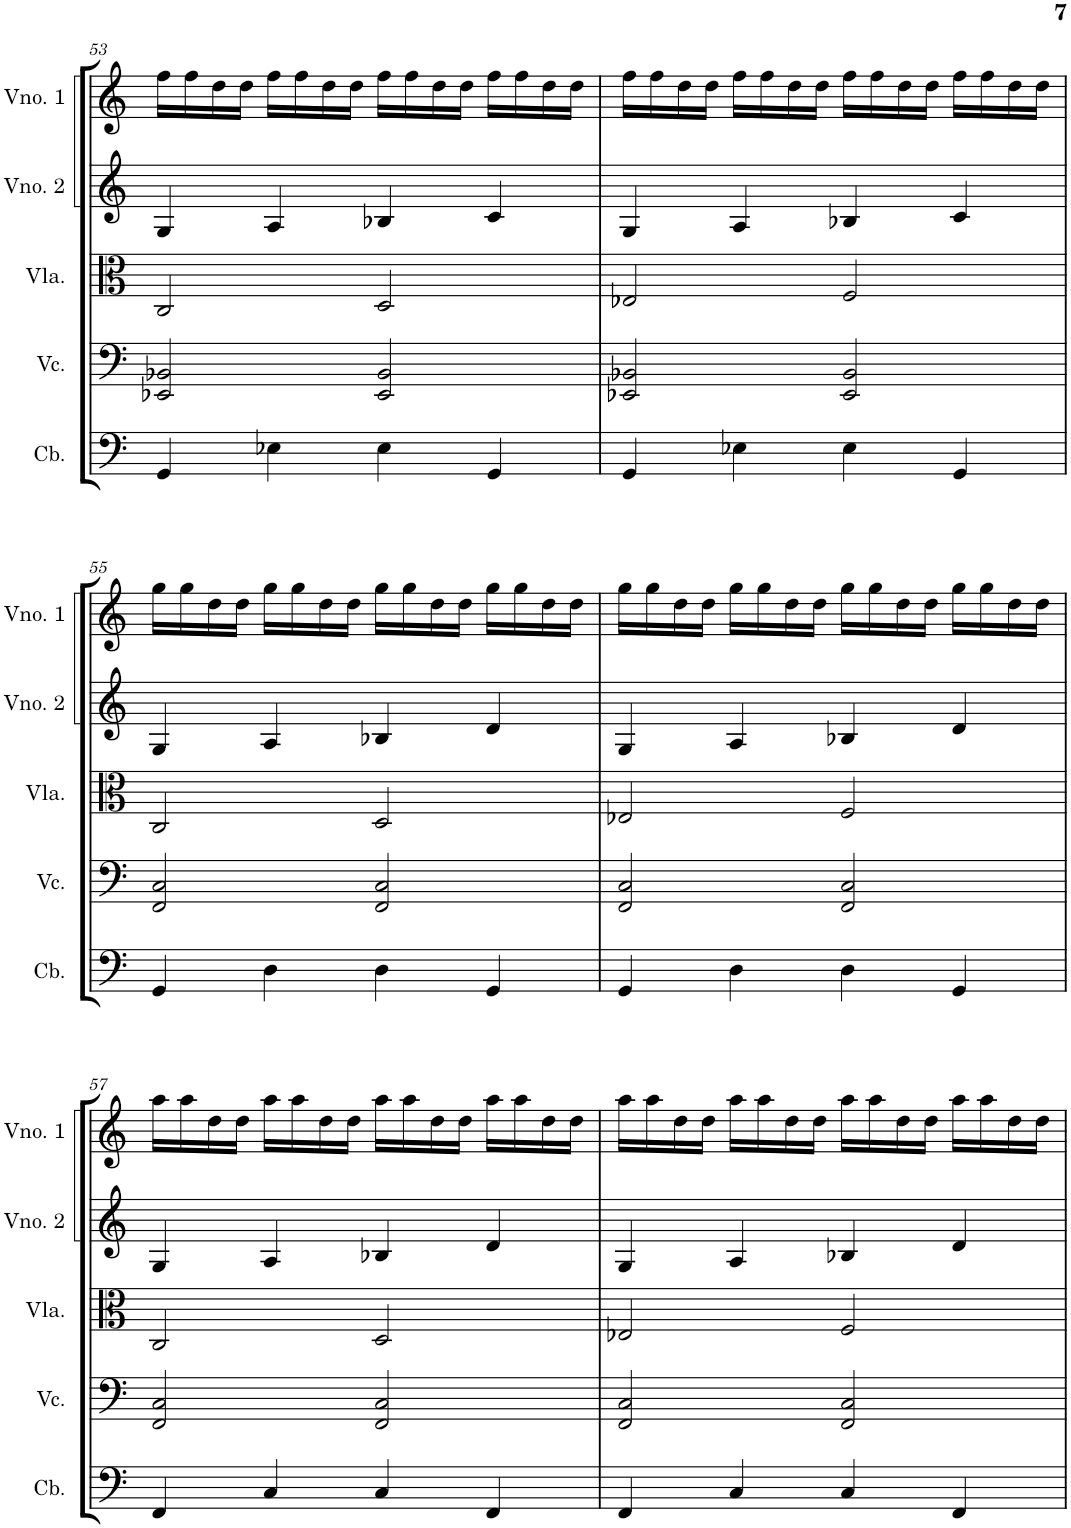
**kern	**kern	**kern	**kern	**kern
*part5	*part4	*part3	*part2	*part1
*staff5	*staff4	*staff3	*staff2	*staff1
*I"Contrabaixo	*I"Violoncelo	*I"Viola	*I"Violino 2	*I"Violino 1
*I'Cb.	*I'Vc.	*I'Vla.	*I'Vno. 2	*I'Vno. 1
!!LO:PB:g=z
*clefF4	*clefF4	*clefC3	*clefG2	*clefG2
*Trd7c12	*	*	*	*
*k[]	*k[]	*k[]	*k[]	*k[]
*M4/4	*M4/4	*M4/4	*M4/4	*M4/4
*met(c)	*met(c)	*met(c)	*met(c)	*met(c)
=53	=53	=53	=53	=53
4GG/	2EE-X/ 2BB-X/	2C/	4G/	16ff\LL
.	.	.	.	16ff\
.	.	.	.	16dd\
.	.	.	.	16dd\JJ
4E-X\	.	.	4A/	16ff\LL
.	.	.	.	16ff\
.	.	.	.	16dd\
.	.	.	.	16dd\JJ
4E-\	2EE-/ 2BB-/	2D/	4B-X/	16ff\LL
.	.	.	.	16ff\
.	.	.	.	16dd\
.	.	.	.	16dd\JJ
4GG/	.	.	4c/	16ff\LL
.	.	.	.	16ff\
.	.	.	.	16dd\
.	.	.	.	16dd\JJ
=54	=54	=54	=54	=54
4GG/	2EE-X/ 2BB-X/	2E-X/	4G/	16ff\LL
.	.	.	.	16ff\
.	.	.	.	16dd\
.	.	.	.	16dd\JJ
4E-X\	.	.	4A/	16ff\LL
.	.	.	.	16ff\
.	.	.	.	16dd\
.	.	.	.	16dd\JJ
4E-\	2EE-/ 2BB-/	2F/	4B-X/	16ff\LL
.	.	.	.	16ff\
.	.	.	.	16dd\
.	.	.	.	16dd\JJ
4GG/	.	.	4c/	16ff\LL
.	.	.	.	16ff\
.	.	.	.	16dd\
.	.	.	.	16dd\JJ
!!LO:LB:g=z
=55	=55	=55	=55	=55
4GG/	2FF/ 2C/	2C/	4G/	16gg\LL
.	.	.	.	16gg\
.	.	.	.	16dd\
.	.	.	.	16dd\JJ
4D\	.	.	4A/	16gg\LL
.	.	.	.	16gg\
.	.	.	.	16dd\
.	.	.	.	16dd\JJ
4D\	2FF/ 2C/	2D/	4B-X/	16gg\LL
.	.	.	.	16gg\
.	.	.	.	16dd\
.	.	.	.	16dd\JJ
4GG/	.	.	4d/	16gg\LL
.	.	.	.	16gg\
.	.	.	.	16dd\
.	.	.	.	16dd\JJ
=56	=56	=56	=56	=56
4GG/	2FF/ 2C/	2E-X/	4G/	16gg\LL
.	.	.	.	16gg\
.	.	.	.	16dd\
.	.	.	.	16dd\JJ
4D\	.	.	4A/	16gg\LL
.	.	.	.	16gg\
.	.	.	.	16dd\
.	.	.	.	16dd\JJ
4D\	2FF/ 2C/	2F/	4B-X/	16gg\LL
.	.	.	.	16gg\
.	.	.	.	16dd\
.	.	.	.	16dd\JJ
4GG/	.	.	4d/	16gg\LL
.	.	.	.	16gg\
.	.	.	.	16dd\
.	.	.	.	16dd\JJ
!!LO:LB:g=z
=57	=57	=57	=57	=57
4FF/	2FF/ 2C/	2C/	4G/	16aa\LL
.	.	.	.	16aa\
.	.	.	.	16dd\
.	.	.	.	16dd\JJ
4C/	.	.	4A/	16aa\LL
.	.	.	.	16aa\
.	.	.	.	16dd\
.	.	.	.	16dd\JJ
4C/	2FF/ 2C/	2D/	4B-X/	16aa\LL
.	.	.	.	16aa\
.	.	.	.	16dd\
.	.	.	.	16dd\JJ
4FF/	.	.	4d/	16aa\LL
.	.	.	.	16aa\
.	.	.	.	16dd\
.	.	.	.	16dd\JJ
=58	=58	=58	=58	=58
4FF/	2FF/ 2C/	2E-X/	4G/	16aa\LL
.	.	.	.	16aa\
.	.	.	.	16dd\
.	.	.	.	16dd\JJ
4C/	.	.	4A/	16aa\LL
.	.	.	.	16aa\
.	.	.	.	16dd\
.	.	.	.	16dd\JJ
4C/	2FF/ 2C/	2F/	4B-X/	16aa\LL
.	.	.	.	16aa\
.	.	.	.	16dd\
.	.	.	.	16dd\JJ
4FF/	.	.	4d/	16aa\LL
.	.	.	.	16aa\
.	.	.	.	16dd\
.	.	.	.	16dd\JJ
=	=	=	=	=
*-	*-	*-	*-	*-
